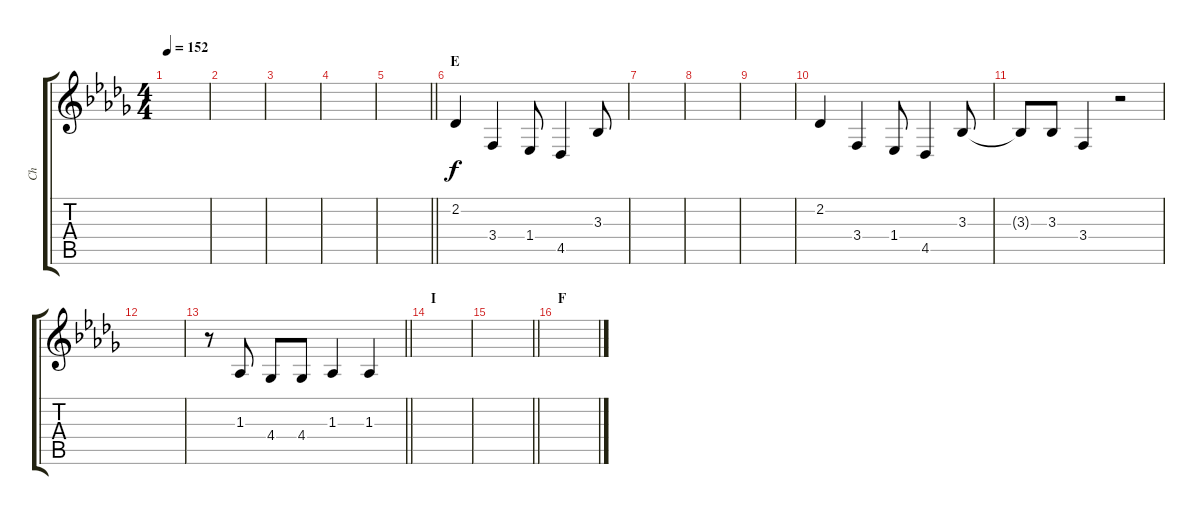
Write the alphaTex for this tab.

\track ("Ch" "Ch") {instrument cello}
\staff {score tabs}
\tuning (E4 B3 G3 D3 A2 E2) {hide}
\ts (4 4)
\tempo 152
\clef g2
\ks db
|
|
|
|
\barLineRight lightlight
|
\section ("" "E")
2.2.4 3.4.4 1.4.8 4.5.4 3.3.8 |
|
|
|
2.2.4 3.4.4 1.4.8 4.5.4 3.3.8 |
3.3{t}.8 3.3.8 3.4.4 r.2 |
|
\barLineRight lightlight
r.8 1.3.8 4.4.8 4.4.8 1.3.4 1.3.4 |
\section ("" "I")
|
\barLineRight lightlight
|
\section ("" "F")
